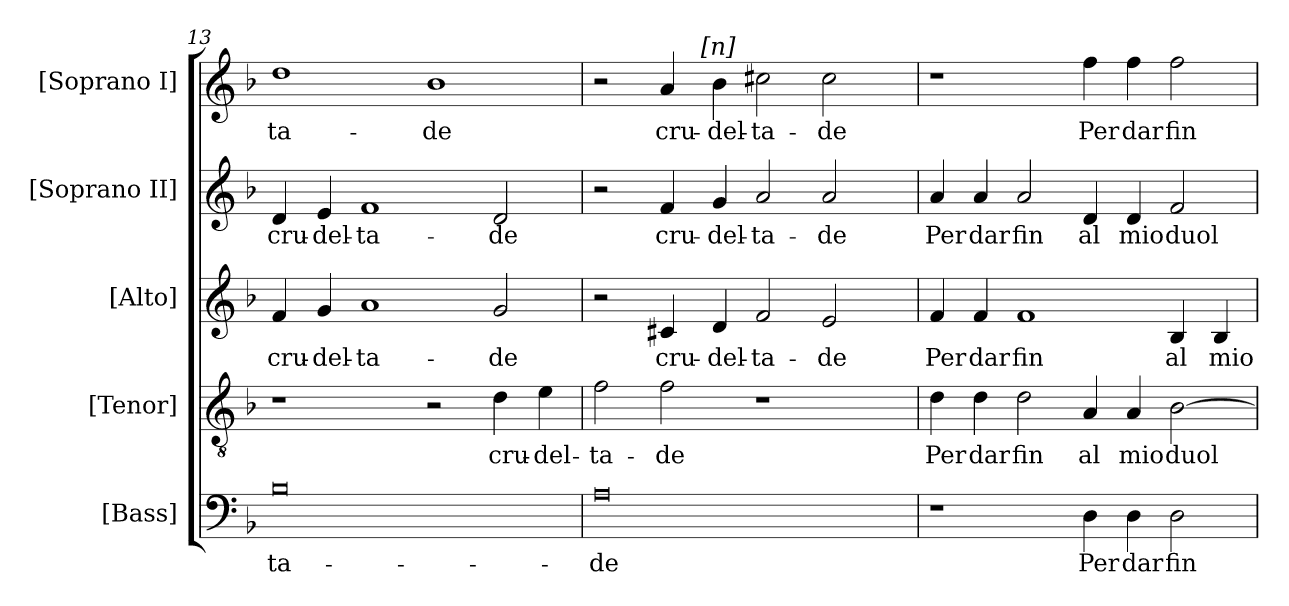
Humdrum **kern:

**kern	**text	**kern	**text	**kern	**text	**kern	**text	**kern	**text
*part5	*part5	*part4	*part4	*part3	*part3	*part2	*part2	*part1	*part1
*staff5	*staff5	*staff4	*staff4	*staff3	*staff3	*staff2	*staff2	*staff1	*staff1
*I"[Bass]	*	*I"[Tenor]	*	*I"[Alto]	*	*I"[Soprano II]	*	*I"[Soprano I]	*
*clefF4	*	*clefGv2	*	*clefG2	*	*clefG2	*	*clefG2	*
*k[b-]	*	*k[b-]	*	*k[b-]	*	*k[b-]	*	*k[b-]	*
*F:	*	*F:	*	*F:	*	*F:	*	*F:	*
=13	=13	=13	=13	=13	=13	=13	=13	=13	=13
!	!LO:LY:b:cj	!	!	!	!LO:LY:b:cj	!	!LO:LY:b:cj	!	!LO:LY:b:cj
0B-	-ta-	1r	.	4f/	cru-	4d/	cru-	1dd	-ta-
!	!	!	!	!	!LO:LY:b:cj	!	!LO:LY:b:cj	!	!
.	.	.	.	4g/	-del-	4e/	-del-	.	.
!	!	!	!	!	!LO:LY:b:cj	!	!LO:LY:b:cj	!	!
.	.	.	.	1a	-ta-	1f	-ta-	.	.
!	!	!	!	!	!	!	!	!	!LO:LY:b:cj
.	.	2r	.	.	.	.	.	1b-	-de
!	!	!	!LO:LY:b:cj	!	!LO:LY:b:cj	!	!LO:LY:b:cj	!	!
.	.	4d\	cru-	2g/	-de	2d/	-de	.	.
!	!	!	!LO:LY:b:cj	!	!	!	!	!	!
.	.	4e\	-del-	.	.	.	.	.	.
=14	=14	=14	=14	=14	=14	=14	=14	=14	=14
!	!LO:LY:b:cj	!	!LO:LY:b:cj	!	!	!	!	!	!
*	*	*	*	*	*	*	*	*^	*
0A	-de	2f\	-ta-	2r	.	2r	.	2r	2ryy	.
!	!	!	!LO:LY:b:cj	!	!LO:LY:b:cj	!	!LO:LY:b:cj	!	!	!LO:LY:b:cj
.	.	2f\	-de	4c#X/	cru-	4f/	cru-	4a/	8..ryy	cru-
!	!	!	!	!	!	!	!	!	!LO:TX:a:t=[n]	!
.	.	.	.	.	.	.	.	.	1ryy	.
!	!	!	!	!	!LO:LY:b:cj	!	!LO:LY:b:cj	!	!	!LO:LY:b:cj
.	.	.	.	4d/	-del-	4g/	-del-	4b-\	.	-del-
!	!	!	!	!	!LO:LY:b:cj	!	!LO:LY:b:cj	!	!	!LO:LY:b:cj
.	.	1r	.	2f/	-ta-	2a/	-ta-	2cc#X\	.	-ta-
!	!	!	!	!	!LO:LY:b:cj	!	!LO:LY:b:cj	!	!	!LO:LY:b:cj
.	.	.	.	2e/	-de	2a/	-de	2cc#\	.	-de
.	.	.	.	.	.	.	.	.	4ryy	.
.	.	.	.	.	.	.	.	.	32ryy	.
=15	=15	=15	=15	=15	=15	=15	=15	=15	=15	=15
!	!	!	!LO:LY:b:cj	!	!LO:LY:b:cj	!	!LO:LY:b:cj	!	!	!
*	*	*	*	*	*	*	*	*v	*v	*
1r	.	4d\	Per	4f/	Per	4a/	Per	1r	.
!	!	!	!LO:LY:b:cj	!	!LO:LY:b:cj	!	!LO:LY:b:cj	!	!
.	.	4d\	dar	4f/	dar	4a/	dar	.	.
!	!	!	!LO:LY:b:cj	!	!LO:LY:b:cj	!	!LO:LY:b:cj	!	!
.	.	2d\	fin	1f	fin	2a/	fin	.	.
!	!LO:LY:b:cj	!	!LO:LY:b:cj	!	!	!	!LO:LY:b:cj	!	!LO:LY:b:cj
4D\	Per	4A/	al	.	.	4d/	al	4ff\	Per
!	!LO:LY:b:cj	!	!LO:LY:b:cj	!	!	!	!LO:LY:b:cj	!	!LO:LY:b:cj
4D\	dar	4A/	mio	.	.	4d/	mio	4ff\	dar
!	!LO:LY:b:cj	!	!LO:LY:b:cj	!	!LO:LY:b:cj	!	!LO:LY:b:cj	!	!LO:LY:b:cj
2D\	fin	[>2B-\	duol	4B-/	al	2f/	duol	2ff\	fin
!	!	!	!	!	!LO:LY:b:cj	!	!	!	!
.	.	.	.	4B-/	mio	.	.	.	.
=	=	=	=	=	=	=	=	=	=
*-	*-	*-	*-	*-	*-	*-	*-	*-	*-
